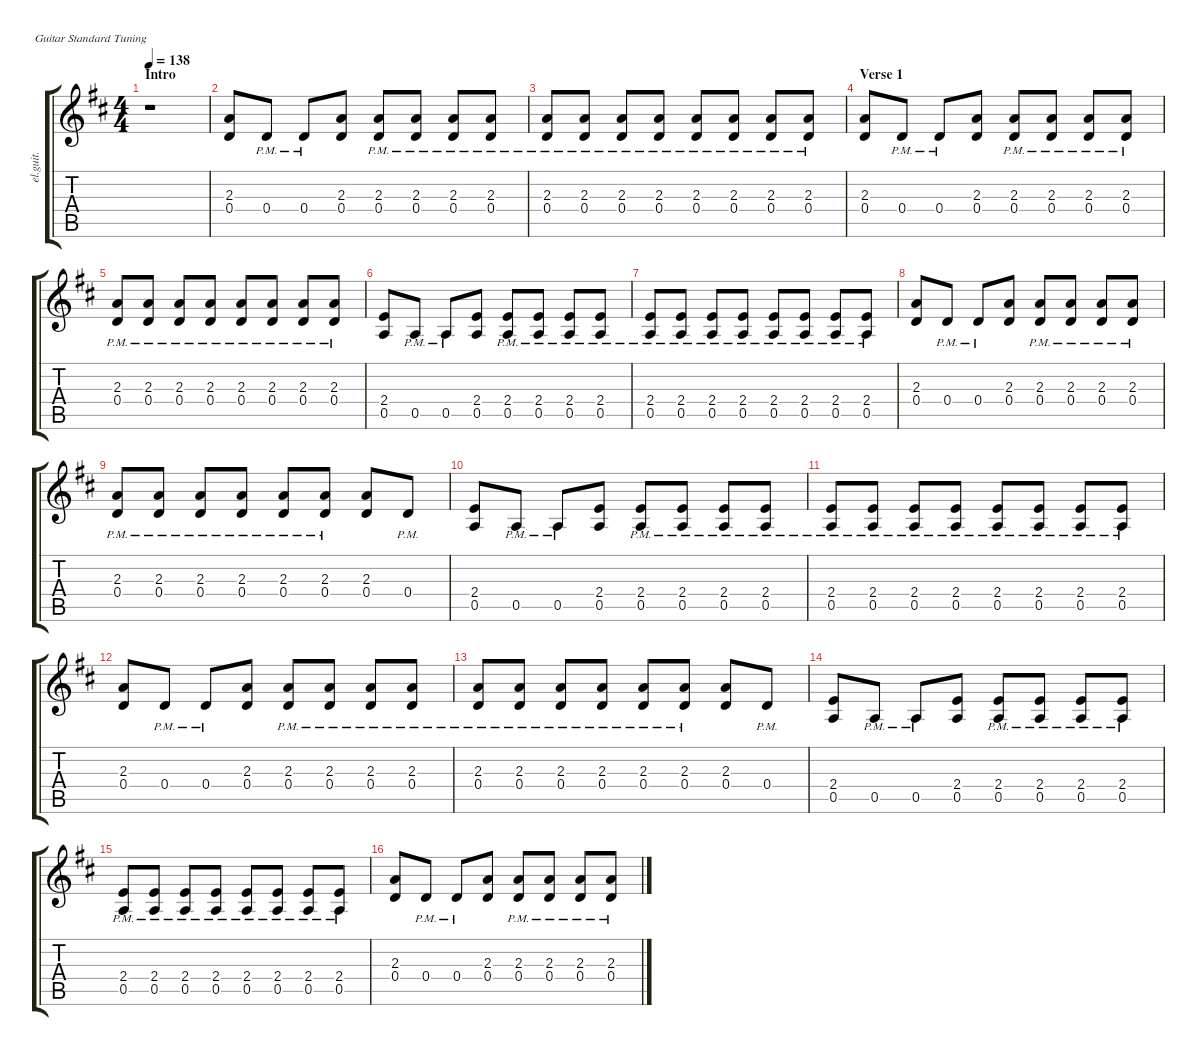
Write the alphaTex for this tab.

\hideDynamics
\bracketExtendMode groupsimilarinstruments
\otherSystemsTrackNameOrientation horizontal
\track ("EG5" "el.guit.") {instrument electricguitarmuted}
\staff {score tabs}
\tuning (E4 B3 G3 D3 A2 E2)
\ts (4 4)
\section ("" "Intro")
\tempo 138
\clef g2
\ks d
r.1{dy fff instrument electricguitarmuted} |
(0.4{acc forcenatural} 2.3{acc forcenatural}).8 0.4{pm acc forcenatural}.8{dy ff} 0.4{pm acc forcenatural}.8 (0.4{acc forcenatural} 2.3{acc forcenatural}).8{dy fff} (0.4{pm acc forcenatural} 2.3{pm acc forcenatural}).8{dy p} (0.4{pm acc forcenatural} 2.3{pm acc forcenatural}).8{dy mf} (0.4{pm acc forcenatural} 2.3{pm acc forcenatural}).8{dy f} (0.4{pm acc forcenatural} 2.3{pm acc forcenatural}).8{dy mf} |
(0.4{pm acc forcenatural} 2.3{pm acc forcenatural}).8 (0.4{pm acc forcenatural} 2.3{pm acc forcenatural}).8{dy ff} (0.4{pm acc forcenatural} 2.3{pm acc forcenatural}).8 (0.4{pm acc forcenatural} 2.3{pm acc forcenatural}).8{dy f} (0.4{pm acc forcenatural} 2.3{pm acc forcenatural}).8{dy ff} (0.4{pm acc forcenatural} 2.3{pm acc forcenatural}).8 (0.4{pm acc forcenatural} 2.3{pm acc forcenatural}).8 (0.4{pm acc forcenatural} 2.3{pm acc forcenatural}).8{dy f} |
\section ("" "Verse 1")
(0.4{acc forcenatural} 2.3{acc forcenatural}).8{dy fff} 0.4{pm acc forcenatural}.8{dy mf} 0.4{pm acc forcenatural}.8{dy ff} (0.4{acc forcenatural} 2.3{acc forcenatural}).8{dy fff} (0.4{pm acc forcenatural} 2.3{pm acc forcenatural}).8{dy mp} (0.4{pm acc forcenatural} 2.3{pm acc forcenatural}).8 (0.4{pm acc forcenatural} 2.3{pm acc forcenatural}).8{dy f} (0.4{pm acc forcenatural} 2.3{pm acc forcenatural}).8 |
(0.4{pm acc forcenatural} 2.3{pm acc forcenatural}).8 (0.4{pm acc forcenatural} 2.3{pm acc forcenatural}).8{dy mf} (0.4{pm acc forcenatural} 2.3{pm acc forcenatural}).8{dy f} (0.4{pm acc forcenatural} 2.3{pm acc forcenatural}).8 (0.4{pm acc forcenatural} 2.3{pm acc forcenatural}).8 (0.4{pm acc forcenatural} 2.3{pm acc forcenatural}).8{dy mf} (0.4{pm acc forcenatural} 2.3{pm acc forcenatural}).8{dy f} (0.4{pm acc forcenatural} 2.3{pm acc forcenatural}).8{dy ff} |
(2.4{acc forcenatural} 0.5{acc forcenatural}).8{dy fff} 0.5{pm acc forcenatural}.8{dy ff} 0.5{pm acc forcenatural}.8 (2.4{acc forcenatural} 0.5{acc forcenatural}).8{dy fff} (2.4{pm acc forcenatural} 0.5{pm acc forcenatural}).8{dy p} (2.4{pm acc forcenatural} 0.5{pm acc forcenatural}).8{dy mf} (2.4{pm acc forcenatural} 0.5{pm acc forcenatural}).8{dy f} (2.4{pm acc forcenatural} 0.5{pm acc forcenatural}).8{dy mf} |
(2.4{pm acc forcenatural} 0.5{pm acc forcenatural}).8 (2.4{pm acc forcenatural} 0.5{pm acc forcenatural}).8{dy ff} (2.4{pm acc forcenatural} 0.5{pm acc forcenatural}).8 (2.4{pm acc forcenatural} 0.5{pm acc forcenatural}).8{dy f} (2.4{pm acc forcenatural} 0.5{pm acc forcenatural}).8{dy ff} (2.4{pm acc forcenatural} 0.5{pm acc forcenatural}).8 (2.4{pm acc forcenatural} 0.5{pm acc forcenatural}).8 (2.4{pm acc forcenatural} 0.5{pm acc forcenatural}).8{dy f} |
(0.4{acc forcenatural} 2.3{acc forcenatural}).8{dy fff} 0.4{pm acc forcenatural}.8{dy mf} 0.4{pm acc forcenatural}.8{dy ff} (0.4{acc forcenatural} 2.3{acc forcenatural}).8{dy fff} (0.4{pm acc forcenatural} 2.3{pm acc forcenatural}).8{dy mp} (0.4{pm acc forcenatural} 2.3{pm acc forcenatural}).8 (0.4{pm acc forcenatural} 2.3{pm acc forcenatural}).8{dy f} (0.4{pm acc forcenatural} 2.3{pm acc forcenatural}).8 |
(0.4{pm acc forcenatural} 2.3{pm acc forcenatural}).8 (0.4{pm acc forcenatural} 2.3{pm acc forcenatural}).8{dy mf} (0.4{pm acc forcenatural} 2.3{pm acc forcenatural}).8{dy f} (0.4{pm acc forcenatural} 2.3{pm acc forcenatural}).8 (0.4{pm acc forcenatural} 2.3{pm acc forcenatural}).8 (0.4{pm acc forcenatural} 2.3{pm acc forcenatural}).8{dy mf} (0.4{acc forcenatural} 2.3{acc forcenatural}).8{dy f} 0.4{pm acc forcenatural}.8{dy ff} |
(0.5{acc forcenatural} 2.4{acc forcenatural}).8 0.5{pm acc forcenatural}.8{dy f} 0.5{pm acc forcenatural}.8 (0.5{acc forcenatural} 2.4{acc forcenatural}).8{dy fff} (2.4{pm acc forcenatural} 0.5{pm acc forcenatural}).8 (0.5{pm acc forcenatural} 2.4{pm acc forcenatural}).8{dy mf} (0.5{pm acc forcenatural} 2.4{pm acc forcenatural}).8 (0.5{pm acc forcenatural} 2.4{pm acc forcenatural}).8{dy mp} |
(2.4{pm acc forcenatural} 0.5{pm acc forcenatural}).8{dy mf} (2.4{pm acc forcenatural} 0.5{pm acc forcenatural}).8{dy ff} (2.4{pm acc forcenatural} 0.5{pm acc forcenatural}).8 (2.4{pm acc forcenatural} 0.5{pm acc forcenatural}).8{dy f} (2.4{pm acc forcenatural} 0.5{pm acc forcenatural}).8{dy ff} (2.4{pm acc forcenatural} 0.5{pm acc forcenatural}).8 (2.4{pm acc forcenatural} 0.5{pm acc forcenatural}).8 (2.4{pm acc forcenatural} 0.5{pm acc forcenatural}).8{dy f} |
(0.4{acc forcenatural} 2.3{acc forcenatural}).8{dy fff} 0.4{pm acc forcenatural}.8{dy mf} 0.4{pm acc forcenatural}.8{dy ff} (0.4{acc forcenatural} 2.3{acc forcenatural}).8{dy fff} (0.4{pm acc forcenatural} 2.3{pm acc forcenatural}).8{dy mp} (0.4{pm acc forcenatural} 2.3{pm acc forcenatural}).8 (0.4{pm acc forcenatural} 2.3{pm acc forcenatural}).8{dy f} (0.4{pm acc forcenatural} 2.3{pm acc forcenatural}).8 |
(0.4{pm acc forcenatural} 2.3{pm acc forcenatural}).8 (0.4{pm acc forcenatural} 2.3{pm acc forcenatural}).8{dy mf} (0.4{pm acc forcenatural} 2.3{pm acc forcenatural}).8{dy f} (0.4{pm acc forcenatural} 2.3{pm acc forcenatural}).8 (0.4{pm acc forcenatural} 2.3{pm acc forcenatural}).8 (0.4{pm acc forcenatural} 2.3{pm acc forcenatural}).8{dy mf} (0.4{acc forcenatural} 2.3{acc forcenatural}).8{dy f} 0.4{pm acc forcenatural}.8{dy ff} |
(2.4{acc forcenatural} 0.5{acc forcenatural}).8{dy fff} 0.5{pm acc forcenatural}.8{dy ff} 0.5{pm acc forcenatural}.8 (2.4{acc forcenatural} 0.5{acc forcenatural}).8{dy fff} (2.4{pm acc forcenatural} 0.5{pm acc forcenatural}).8{dy p} (2.4{pm acc forcenatural} 0.5{pm acc forcenatural}).8{dy mf} (2.4{pm acc forcenatural} 0.5{pm acc forcenatural}).8{dy f} (2.4{pm acc forcenatural} 0.5{pm acc forcenatural}).8{dy mf} |
(2.4{pm acc forcenatural} 0.5{pm acc forcenatural}).8 (2.4{pm acc forcenatural} 0.5{pm acc forcenatural}).8{dy ff} (2.4{pm acc forcenatural} 0.5{pm acc forcenatural}).8 (2.4{pm acc forcenatural} 0.5{pm acc forcenatural}).8{dy f} (2.4{pm acc forcenatural} 0.5{pm acc forcenatural}).8{dy ff} (2.4{pm acc forcenatural} 0.5{pm acc forcenatural}).8 (2.4{pm acc forcenatural} 0.5{pm acc forcenatural}).8 (2.4{pm acc forcenatural} 0.5{pm acc forcenatural}).8{dy f} |
(0.4{acc forcenatural} 2.3{acc forcenatural}).8{dy fff} 0.4{pm acc forcenatural}.8{dy mf} 0.4{pm acc forcenatural}.8{dy ff} (0.4{acc forcenatural} 2.3{acc forcenatural}).8{dy fff} (0.4{pm acc forcenatural} 2.3{pm acc forcenatural}).8{dy mp} (0.4{pm acc forcenatural} 2.3{pm acc forcenatural}).8 (0.4{pm acc forcenatural} 2.3{pm acc forcenatural}).8{dy f} (0.4{pm acc forcenatural} 2.3{pm acc forcenatural}).8
